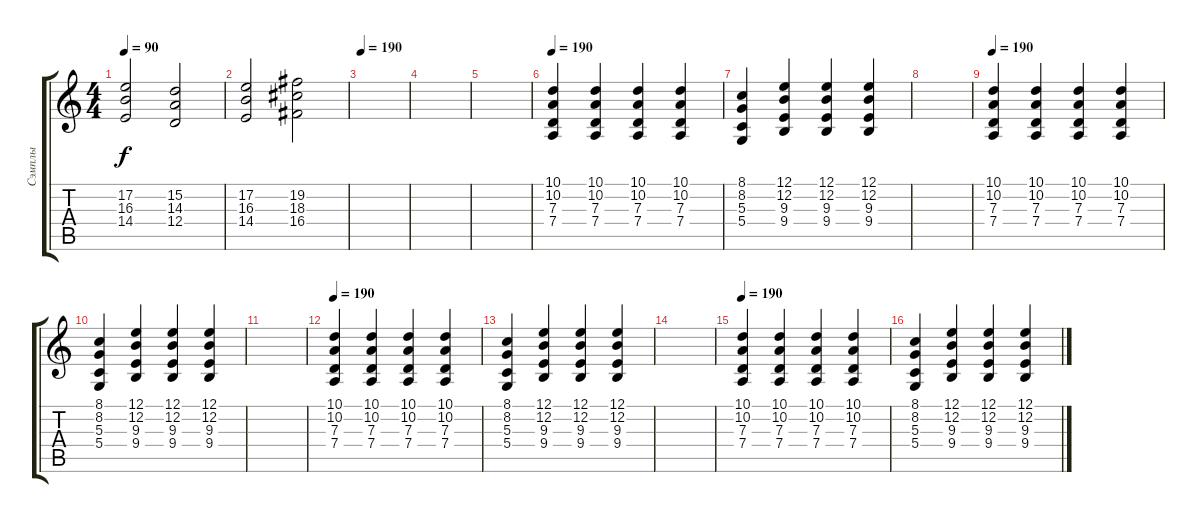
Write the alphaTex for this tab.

\track ("Сэмплы" "Сэмплы") {instrument stringensemble2}
\staff {score tabs}
\tuning (E4 B3 G3 D3 A2 E2) {hide}
\ts (4 4)
\tempo 90
\clef g2
\ks c
(17.2 16.3 14.4).2{dy f} (15.2 14.3 12.4).2 |
(17.2 16.3 14.4).2 (19.2 18.3 16.4).2 |
\tempo 190
|
|
|
\tempo 190
(10.1 10.2 7.3 7.4).4{instrument fx7echoes} (10.1 10.2 7.3 7.4).4 (10.1 10.2 7.3 7.4).4 (10.1 10.2 7.3 7.4).4 |
(8.1 8.2 5.3 5.4).4 (12.1 12.2 9.3 9.4).4 (12.1 12.2 9.3 9.4).4 (12.1 12.2 9.3 9.4).4 |
|
\tempo 190
(10.1 10.2 7.3 7.4).4{instrument fx7echoes} (10.1 10.2 7.3 7.4).4 (10.1 10.2 7.3 7.4).4 (10.1 10.2 7.3 7.4).4 |
(8.1 8.2 5.3 5.4).4 (12.1 12.2 9.3 9.4).4 (12.1 12.2 9.3 9.4).4 (12.1 12.2 9.3 9.4).4 |
|
\tempo 190
(10.1 10.2 7.3 7.4).4{instrument fx7echoes} (10.1 10.2 7.3 7.4).4 (10.1 10.2 7.3 7.4).4 (10.1 10.2 7.3 7.4).4 |
(8.1 8.2 5.3 5.4).4 (12.1 12.2 9.3 9.4).4 (12.1 12.2 9.3 9.4).4 (12.1 12.2 9.3 9.4).4 |
|
\tempo 190
(10.1 10.2 7.3 7.4).4{instrument fx7echoes} (10.1 10.2 7.3 7.4).4 (10.1 10.2 7.3 7.4).4 (10.1 10.2 7.3 7.4).4 |
(8.1 8.2 5.3 5.4).4 (12.1 12.2 9.3 9.4).4 (12.1 12.2 9.3 9.4).4 (12.1 12.2 9.3 9.4).4
